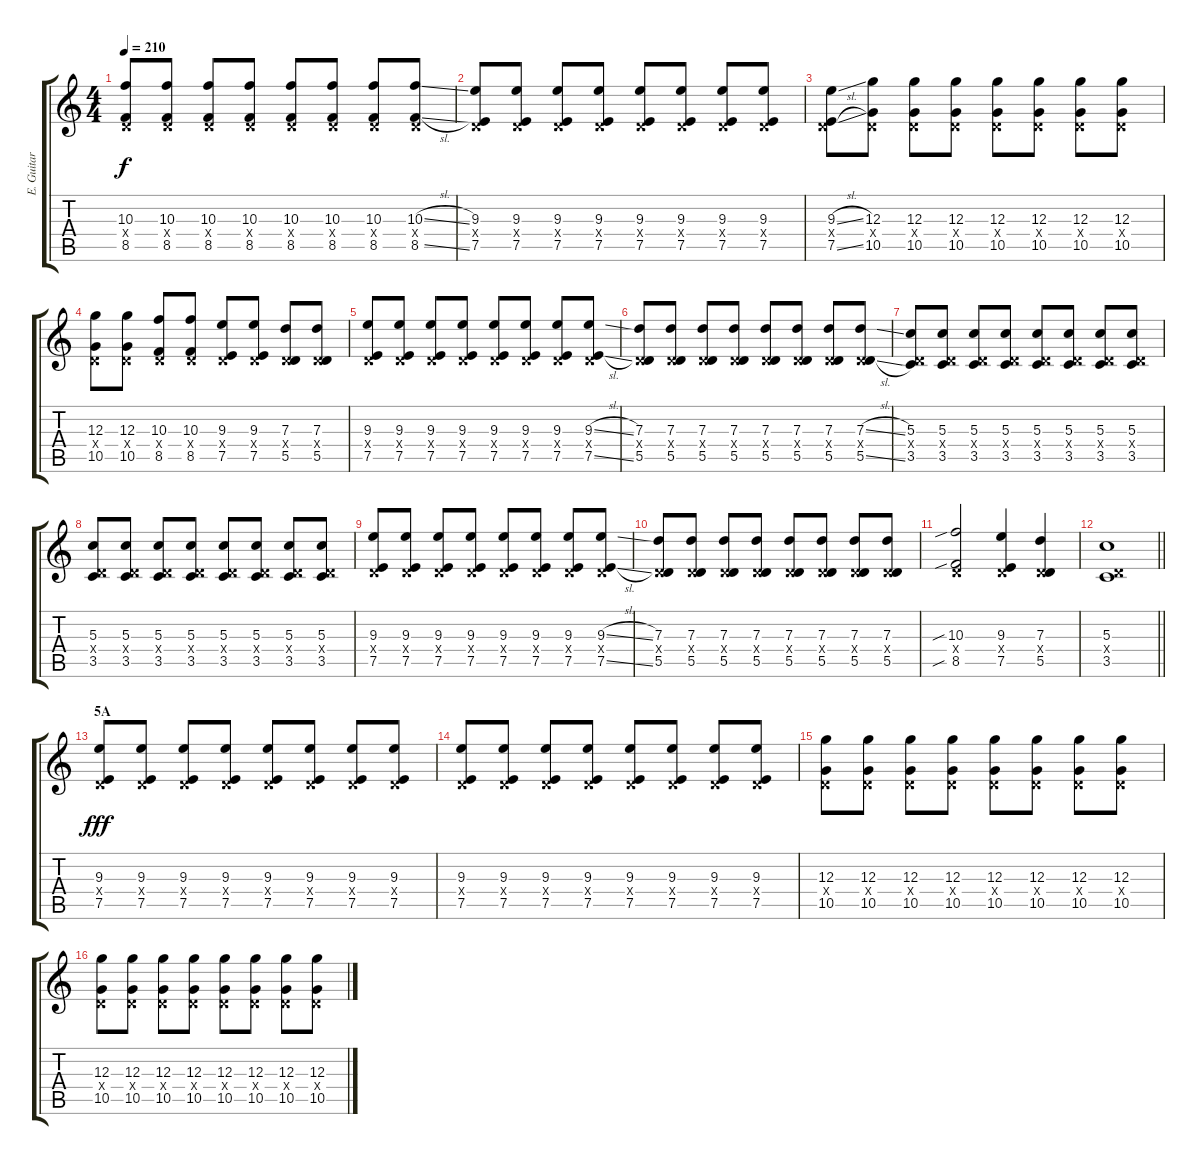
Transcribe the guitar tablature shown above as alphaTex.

\track ("E. Guitar III" "E. Guitar ") {instrument overdrivenguitar}
\staff {score tabs}
\tuning (E4 B3 G3 D3 A2 E2) {hide}
\ts (4 4)
\tempo 210
\clef g2
\ks c
(10.3 0.4{x} 8.5).8{dy f} (10.3 0.4{x} 8.5).8 (10.3 0.4{x} 8.5).8 (10.3 0.4{x} 8.5).8 (10.3 0.4{x} 8.5).8 (10.3 0.4{x} 8.5).8 (10.3 0.4{x} 8.5).8 (10.3{sl} 0.4{x} 8.5{sl}).8 |
(9.3 0.4{x} 7.5).8 (9.3 0.4{x} 7.5).8 (9.3 0.4{x} 7.5).8 (9.3 0.4{x} 7.5).8 (9.3 0.4{x} 7.5).8 (9.3 0.4{x} 7.5).8 (9.3 0.4{x} 7.5).8 (9.3 0.4{x} 7.5).8 |
(9.3{sl} 0.4{x} 7.5{sl}).8 (12.3 0.4{x} 10.5).8 (12.3 0.4{x} 10.5).8 (12.3 0.4{x} 10.5).8 (12.3 0.4{x} 10.5).8 (12.3 0.4{x} 10.5).8 (12.3 0.4{x} 10.5).8 (12.3 0.4{x} 10.5).8 |
(12.3 0.4{x} 10.5).8 (12.3 0.4{x} 10.5).8 (10.3 0.4{x} 8.5).8 (10.3 0.4{x} 8.5).8 (9.3 0.4{x} 7.5).8 (9.3 0.4{x} 7.5).8 (7.3 0.4{x} 5.5).8 (7.3 0.4{x} 5.5).8 |
(9.3 0.4{x} 7.5).8 (9.3 0.4{x} 7.5).8 (9.3 0.4{x} 7.5).8 (9.3 0.4{x} 7.5).8 (9.3 0.4{x} 7.5).8 (9.3 0.4{x} 7.5).8 (9.3 0.4{x} 7.5).8 (9.3{sl} 0.4{x} 7.5{sl}).8 |
(7.3 0.4{x} 5.5).8 (7.3 0.4{x} 5.5).8 (7.3 0.4{x} 5.5).8 (7.3 0.4{x} 5.5).8 (7.3 0.4{x} 5.5).8 (7.3 0.4{x} 5.5).8 (7.3 0.4{x} 5.5).8 (7.3{sl} 0.4{x} 5.5{sl}).8 |
(5.3 0.4{x} 3.5).8 (5.3 0.4{x} 3.5).8 (5.3 0.4{x} 3.5).8 (5.3 0.4{x} 3.5).8 (5.3 0.4{x} 3.5).8 (5.3 0.4{x} 3.5).8 (5.3 0.4{x} 3.5).8 (5.3 0.4{x} 3.5).8 |
(5.3 0.4{x} 3.5).8 (5.3 0.4{x} 3.5).8 (5.3 0.4{x} 3.5).8 (5.3 0.4{x} 3.5).8 (5.3 0.4{x} 3.5).8 (5.3 0.4{x} 3.5).8 (5.3 0.4{x} 3.5).8 (5.3 0.4{x} 3.5).8 |
(9.3 0.4{x} 7.5).8 (9.3 0.4{x} 7.5).8 (9.3 0.4{x} 7.5).8 (9.3 0.4{x} 7.5).8 (9.3 0.4{x} 7.5).8 (9.3 0.4{x} 7.5).8 (9.3 0.4{x} 7.5).8 (9.3{sl} 0.4{x} 7.5{sl}).8 |
(7.3 0.4{x} 5.5).8 (7.3 0.4{x} 5.5).8 (7.3 0.4{x} 5.5).8 (7.3 0.4{x} 5.5).8 (7.3 0.4{x} 5.5).8 (7.3 0.4{x} 5.5).8 (7.3 0.4{x} 5.5).8 (7.3 0.4{x} 5.5).8 |
(10.3{sib} 0.4{x} 8.5{sib}).2 (9.3 0.4{x} 7.5).4 (7.3 0.4{x} 5.5).4 |
\barLineRight lightlight
(5.3 0.4{x} 3.5).1 |
\section ("" "5A")
(9.3 0.4{x} 7.5).8{dy fff} (9.3 0.4{x} 7.5).8 (9.3 0.4{x} 7.5).8 (9.3 0.4{x} 7.5).8 (9.3 0.4{x} 7.5).8 (9.3 0.4{x} 7.5).8 (9.3 0.4{x} 7.5).8 (9.3 0.4{x} 7.5).8 |
(9.3 0.4{x} 7.5).8 (9.3 0.4{x} 7.5).8 (9.3 0.4{x} 7.5).8 (9.3 0.4{x} 7.5).8 (9.3 0.4{x} 7.5).8 (9.3 0.4{x} 7.5).8 (9.3 0.4{x} 7.5).8 (9.3 0.4{x} 7.5).8 |
(12.3 0.4{x} 10.5).8 (12.3 0.4{x} 10.5).8 (12.3 0.4{x} 10.5).8 (12.3 0.4{x} 10.5).8 (12.3 0.4{x} 10.5).8 (12.3 0.4{x} 10.5).8 (12.3 0.4{x} 10.5).8 (12.3 0.4{x} 10.5).8 |
(12.3 0.4{x} 10.5).8 (12.3 0.4{x} 10.5).8 (12.3 0.4{x} 10.5).8 (12.3 0.4{x} 10.5).8 (12.3 0.4{x} 10.5).8 (12.3 0.4{x} 10.5).8 (12.3 0.4{x} 10.5).8 (12.3 0.4{x} 10.5).8
